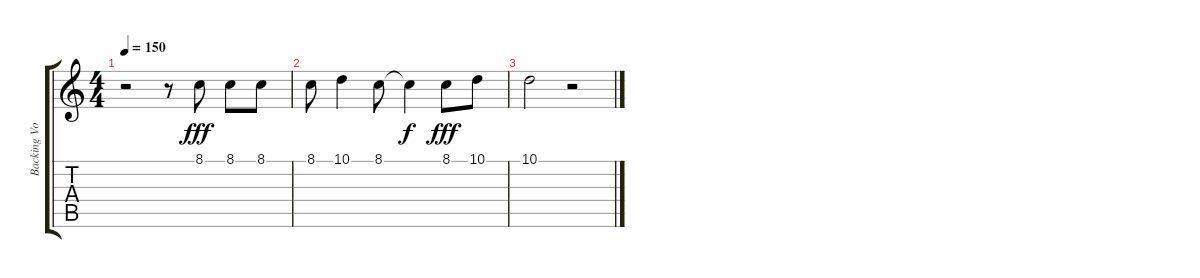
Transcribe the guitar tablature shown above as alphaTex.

\track ("Backing Vocals" "Backing Vo") {instrument lead6voice}
\staff {score tabs}
\tuning (E4 B3 G3 D3 A2 E2) {hide}
\ts (4 4)
\tempo 150
\clef g2
\ks c
r.2{dy fff} r.8 8.1.8 8.1.8 8.1.8 |
8.1.8 10.1.4 8.1.8 8.1{t}.4{dy f} 8.1.8{dy fff} 10.1.8 |
10.1.2 r.2
